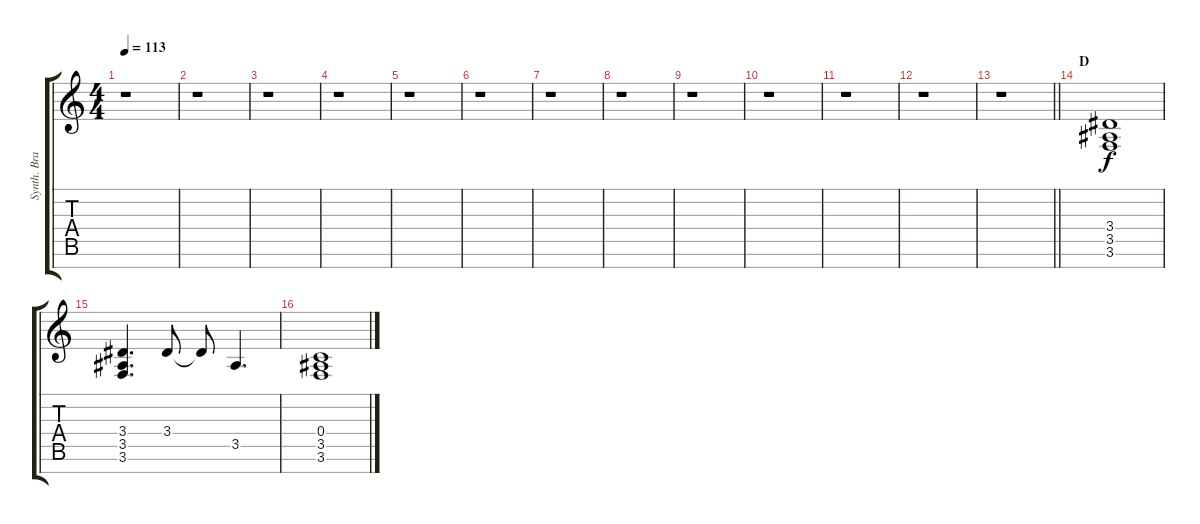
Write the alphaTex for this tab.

\track ("Synth. Brass" "Synth. Bra") {instrument synthbrass1}
\staff {score tabs}
\tuning (D5 A4 F4 C4 G3 D3 A2) {hide}
\ts (4 4)
\tempo 113
\clef g2
\ks c
r.1{dy f} |
r.1 |
r.1 |
r.1 |
r.1 |
r.1 |
r.1 |
r.1 |
r.1 |
r.1 |
r.1 |
r.1 |
\barLineRight lightlight
r.1 |
\section ("" "D")
(3.4 3.5 3.6).1 |
(3.4 3.5 3.6).4{d} 3.4.8 3.4{t}.8 3.5.4{d} |
(0.4 3.5 3.6).1
